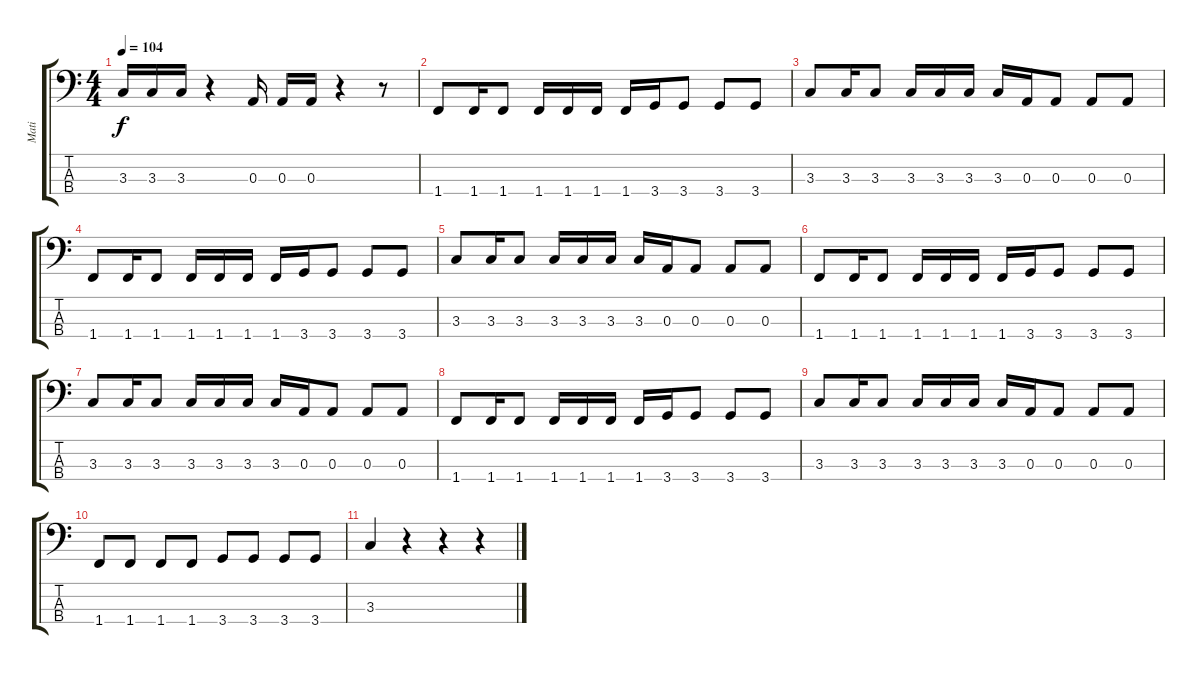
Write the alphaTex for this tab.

\track ("Mati" "Mati") {instrument electricbasspick}
\staff {score tabs}
\tuning (G2 D2 A1 E1) {hide}
\ts (4 4)
\tempo 104
\clef f4
\ks c
3.3.16{dy f} 3.3.16 3.3.16 r.4 0.3.16 0.3.16 0.3.16 r.4 r.8 |
1.4.8 1.4.16 1.4.8 1.4.16 1.4.16 1.4.16 1.4.16 3.4.16 3.4.8 3.4.8 3.4.8 |
3.3.8 3.3.16 3.3.8 3.3.16 3.3.16 3.3.16 3.3.16 0.3.16 0.3.8 0.3.8 0.3.8 |
1.4.8 1.4.16 1.4.8 1.4.16 1.4.16 1.4.16 1.4.16 3.4.16 3.4.8 3.4.8 3.4.8 |
3.3.8 3.3.16 3.3.8 3.3.16 3.3.16 3.3.16 3.3.16 0.3.16 0.3.8 0.3.8 0.3.8 |
1.4.8 1.4.16 1.4.8 1.4.16 1.4.16 1.4.16 1.4.16 3.4.16 3.4.8 3.4.8 3.4.8 |
3.3.8 3.3.16 3.3.8 3.3.16 3.3.16 3.3.16 3.3.16 0.3.16 0.3.8 0.3.8 0.3.8 |
1.4.8 1.4.16 1.4.8 1.4.16 1.4.16 1.4.16 1.4.16 3.4.16 3.4.8 3.4.8 3.4.8 |
3.3.8 3.3.16 3.3.8 3.3.16 3.3.16 3.3.16 3.3.16 0.3.16 0.3.8 0.3.8 0.3.8 |
1.4.8 1.4.8 1.4.8 1.4.8 3.4.8 3.4.8 3.4.8 3.4.8 |
3.3.4 r.4 r.4 r.4
